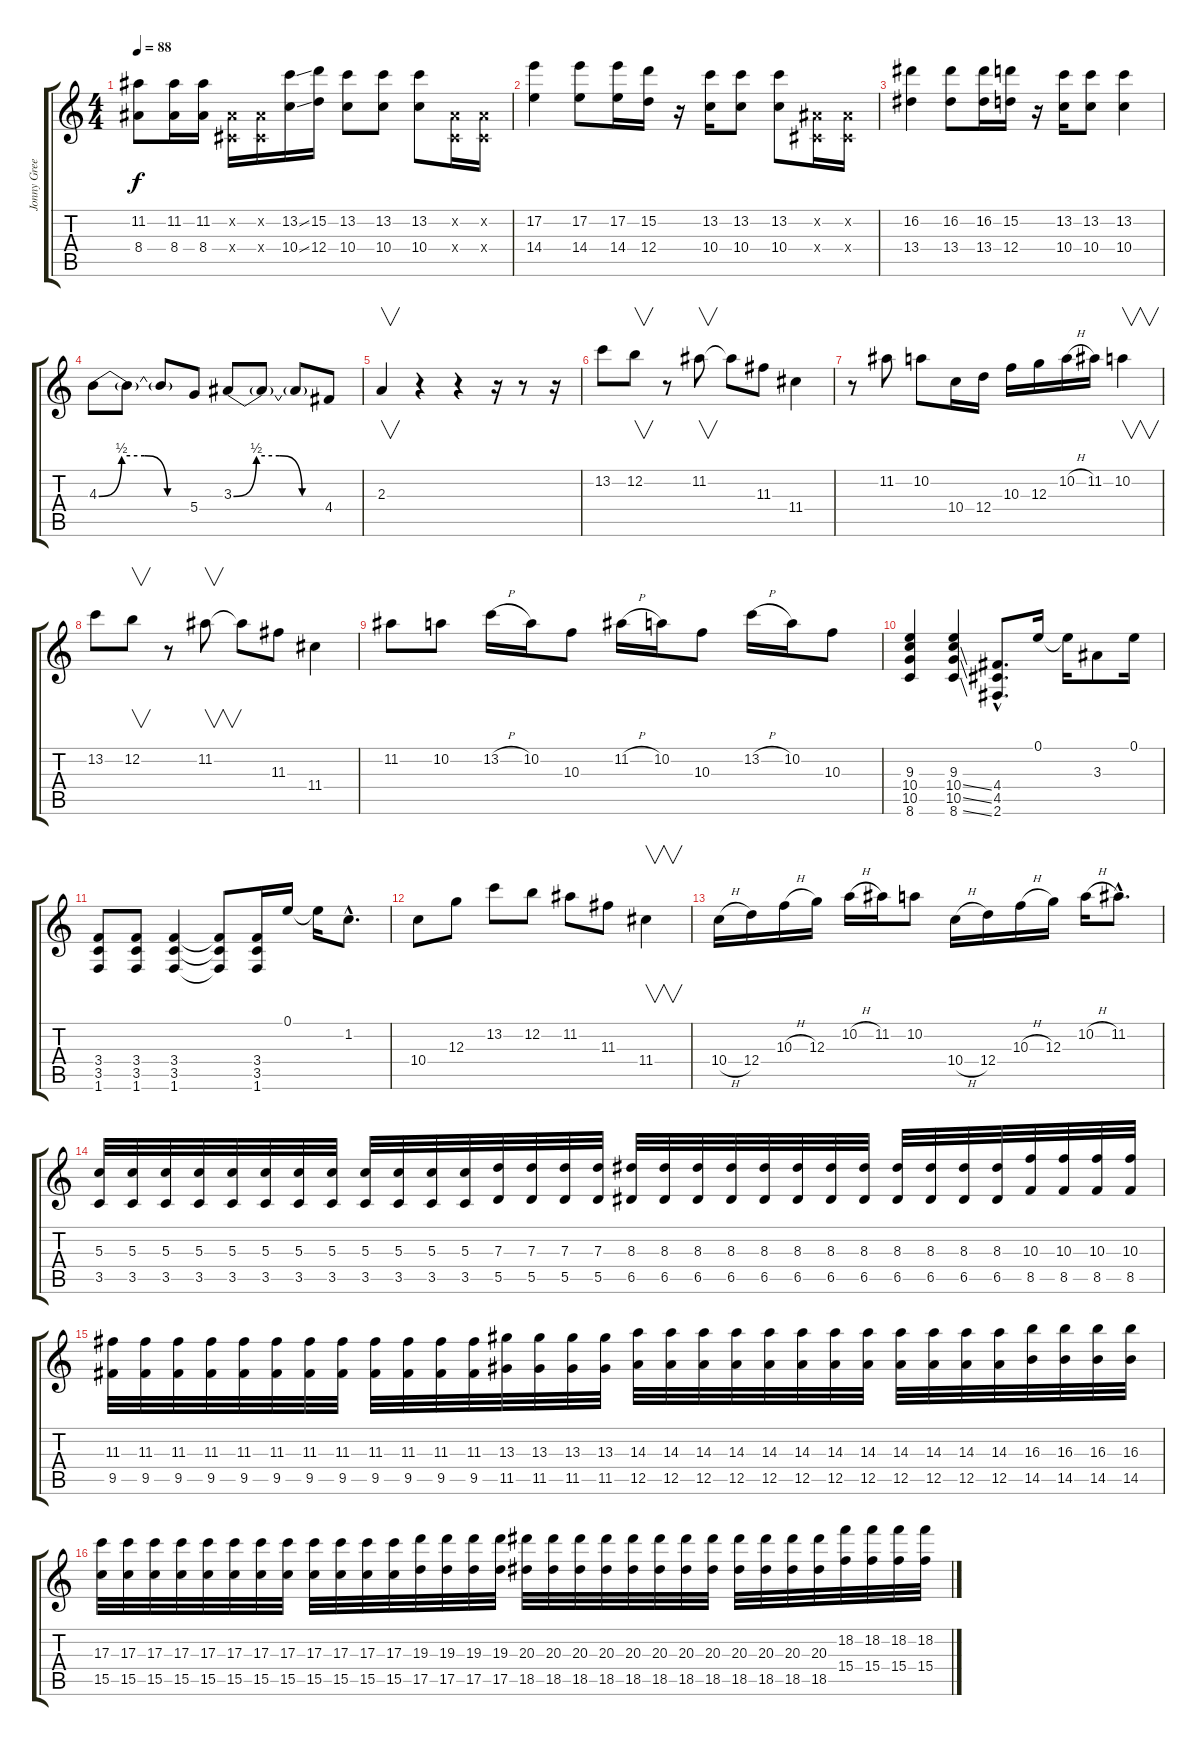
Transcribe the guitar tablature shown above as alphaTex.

\track ("Jonny Greenwood" "Jonny Gree") {instrument distortionguitar}
\staff {score tabs}
\tuning (E4 B3 G3 D3 A2 E2) {hide}
\ts (4 4)
\tempo 88
\clef g2
\ks c
(11.2 8.4).8{dy f} (11.2 8.4).16 (11.2 8.4).16 (-1.2{x} -1.4{x}).16 (-1.2{x} -1.4{x}).16 (13.2{ss} 10.4{ss}).16{volume 13} (15.2 12.4).16 (13.2 10.4).8 (13.2 10.4).8 (13.2 10.4).8 (-1.2{x} -1.4{x}).16 (-1.2{x} -1.4{x}).16 |
(17.2 14.4).4{volume 16} (17.2 14.4).8 (17.2 14.4).16 (15.2 12.4).16 r.16 (13.2 10.4).16 (13.2 10.4).8 (13.2 10.4).8 (-1.2{x} -1.4{x}).16 (-1.2{x} -1.4{x}).16 |
(16.2 13.4).4 (16.2 13.4).8 (16.2 13.4).16 (15.2 12.4).16 r.16 (13.2 10.4).16 (13.2 10.4).8 (13.2 10.4).4 |
4.3{be (custom 0 0 15 2 30 2 45 0 60 0)}.8 4.3{t}.8 4.3{t}.8 5.4.8 3.3{be (custom 0 0 15 2 30 2 45 0 60 0)}.8 3.3{t}.8 3.3{t}.8 4.4.8 |
2.3.4{v} r.4 r.4 r.16 r.8 r.16 |
13.2.8 12.2.8{v} r.8 11.2.8{v} 11.2{t}.8 11.3.8 11.4.4 |
r.8 11.2.8 10.2.8 10.4.16 12.4.16 10.3.16 12.3.16 10.2{h}.16 11.2.16 10.2.4{v} |
13.2.8 12.2.8{v} r.8 11.2.8{v} 11.2{t}.8 11.3.8 11.4.4 |
11.2.8 10.2.8 13.2{h}.16 10.2.16 10.3.8 11.2{h}.16 10.2.16 10.3.8 13.2{h}.16 10.2.16 10.3.8 |
(9.3 10.4 10.5 8.6).4 (9.3 10.4{ss} 10.5{ss} 8.6{ss}).4 (4.4{hac} 4.5{hac} 2.6{hac}).8{d} 0.1.16 0.1{t}.16 3.3.8 0.1.16 |
(3.4 3.5 1.6).8 (3.4 3.5 1.6).8 (3.4 3.5 1.6).4 (3.4{t} 3.5{t} 1.6{t}).8 (3.4 3.5 1.6).16 0.1.16 0.1{t}.16 1.2{hac}.8{d} |
10.4.8 12.3.8 13.2.8 12.2.8 11.2.8 11.3.8 11.4.4{v} |
10.4{h}.16 12.4.16 10.3{h}.16 12.3.16 10.2{h}.16 11.2.16 10.2.8 10.4{h}.16 12.4.16 10.3{h}.16 12.3.16 10.2{h}.16 11.2{hac}.8{d} |
(5.3 3.5).32 (5.3 3.5).32 (5.3 3.5).32 (5.3 3.5).32 (5.3 3.5).32 (5.3 3.5).32 (5.3 3.5).32 (5.3 3.5).32 (5.3 3.5).32 (5.3 3.5).32 (5.3 3.5).32 (5.3 3.5).32 (7.3 5.5).32 (7.3 5.5).32 (7.3 5.5).32 (7.3 5.5).32 (8.3 6.5).32 (8.3 6.5).32 (8.3 6.5).32 (8.3 6.5).32 (8.3 6.5).32 (8.3 6.5).32 (8.3 6.5).32 (8.3 6.5).32 (8.3 6.5).32 (8.3 6.5).32 (8.3 6.5).32 (8.3 6.5).32 (10.3 8.5).32 (10.3 8.5).32 (10.3 8.5).32 (10.3 8.5).32 |
(11.3 9.5).32 (11.3 9.5).32 (11.3 9.5).32 (11.3 9.5).32 (11.3 9.5).32 (11.3 9.5).32 (11.3 9.5).32 (11.3 9.5).32 (11.3 9.5).32 (11.3 9.5).32 (11.3 9.5).32 (11.3 9.5).32 (13.3 11.5).32 (13.3 11.5).32 (13.3 11.5).32 (13.3 11.5).32 (14.3 12.5).32 (14.3 12.5).32 (14.3 12.5).32 (14.3 12.5).32 (14.3 12.5).32 (14.3 12.5).32 (14.3 12.5).32 (14.3 12.5).32 (14.3 12.5).32 (14.3 12.5).32 (14.3 12.5).32 (14.3 12.5).32 (16.3 14.5).32 (16.3 14.5).32 (16.3 14.5).32 (16.3 14.5).32 |
(17.3 15.5).32 (17.3 15.5).32 (17.3 15.5).32 (17.3 15.5).32 (17.3 15.5).32 (17.3 15.5).32 (17.3 15.5).32 (17.3 15.5).32 (17.3 15.5).32 (17.3 15.5).32 (17.3 15.5).32 (17.3 15.5).32 (19.3 17.5).32 (19.3 17.5).32 (19.3 17.5).32 (19.3 17.5).32 (20.3 18.5).32 (20.3 18.5).32 (20.3 18.5).32 (20.3 18.5).32 (20.3 18.5).32 (20.3 18.5).32 (20.3 18.5).32 (20.3 18.5).32 (20.3 18.5).32 (20.3 18.5).32 (20.3 18.5).32 (20.3 18.5).32 (18.2 15.4).32 (18.2 15.4).32 (18.2 15.4).32 (18.2 15.4).32
